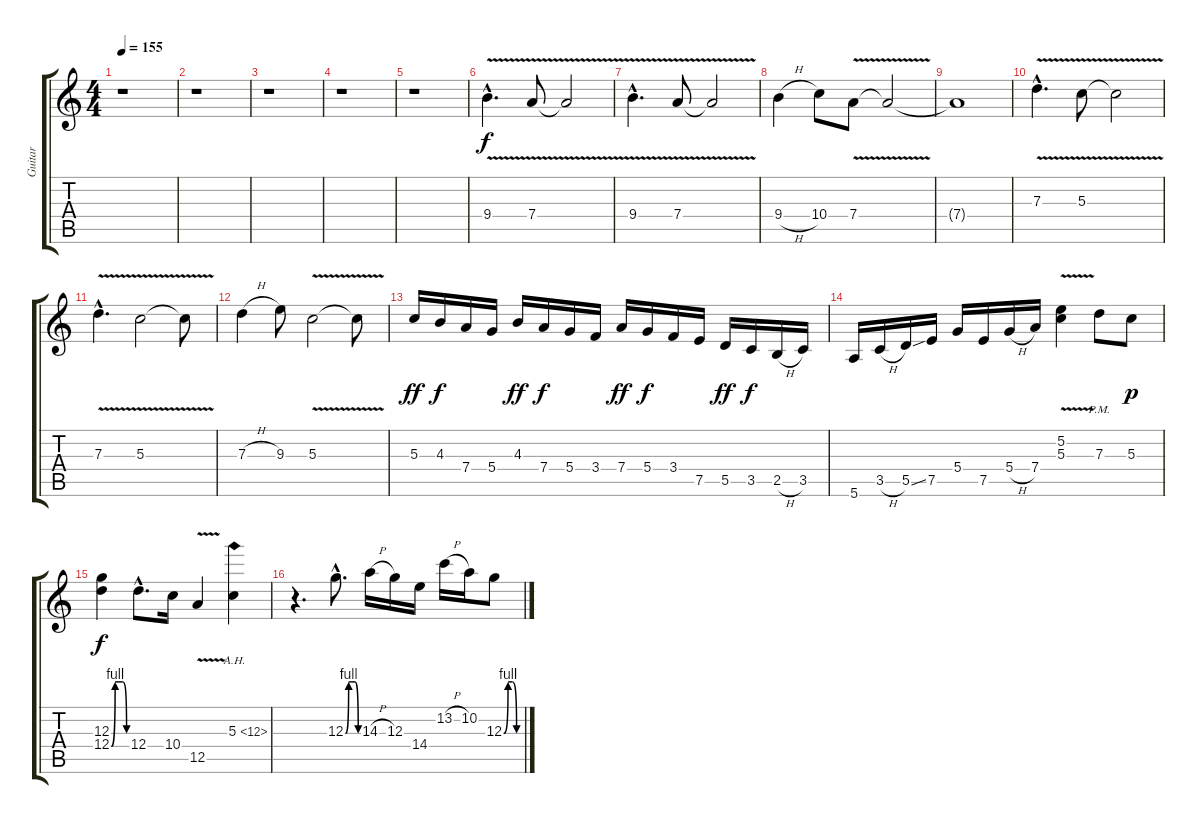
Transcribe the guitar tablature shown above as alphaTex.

\track ("Guitar" "Guitar") {instrument overdrivenguitar}
\staff {score tabs}
\tuning (E4 B3 G3 D3 A2 E2) {hide}
\ts (4 4)
\tempo 155
\clef g2
\ks c
r.1{dy f} |
r.1 |
r.1 |
r.1 |
r.1 |
9.4{v hac}.4{d} 7.4{v}.8 7.4{t}.2 |
9.4{v hac}.4{d} 7.4{v}.8 7.4{t}.2 |
9.4{h}.4 10.4.8 7.4{v}.8 7.4{t}.2 |
7.4{t}.1 |
7.3{v hac}.4{d} 5.3{v}.8 5.3{t}.2 |
7.3{v hac}.4{d} 5.3{v}.2 5.3{t}.8 |
7.3{h}.4 9.3.8 5.3{v}.2 5.3{t}.8 |
5.3.16{dy ff} 4.3.16{dy f} 7.4.16 5.4.16 4.3.16{dy ff} 7.4.16{dy f} 5.4.16 3.4.16 7.4.16{dy ff} 5.4.16{dy f} 3.4.16 7.5.16 5.5.16{dy ff} 3.5.16{dy f} 2.5{h}.16 3.5.16 |
5.6.16 3.5{h}.16 5.5{ss}.16 7.5.16 5.4.16 7.5.16 5.4{h}.16 7.4.16 (5.2{v} 5.3{v}).4 7.3{pm}.8 5.3.8{dy p} |
(12.3 12.4{be (custom 0 0 15 4 30 4 45 4 60 0)}).4{dy f} 12.4{hac}.8{d} 10.4.16 12.5{v}.4 5.3{ah 7}.4 |
r.4{d} 12.3{be (custom 0 0 15 4 30 4 45 4 60 0) hac}.8{d} 14.3{h}.16 12.3.16 14.4.16 13.2{h}.16 10.2.16 12.3{be (custom 0 0 15 4 30 4 45 0 60 0)}.8
